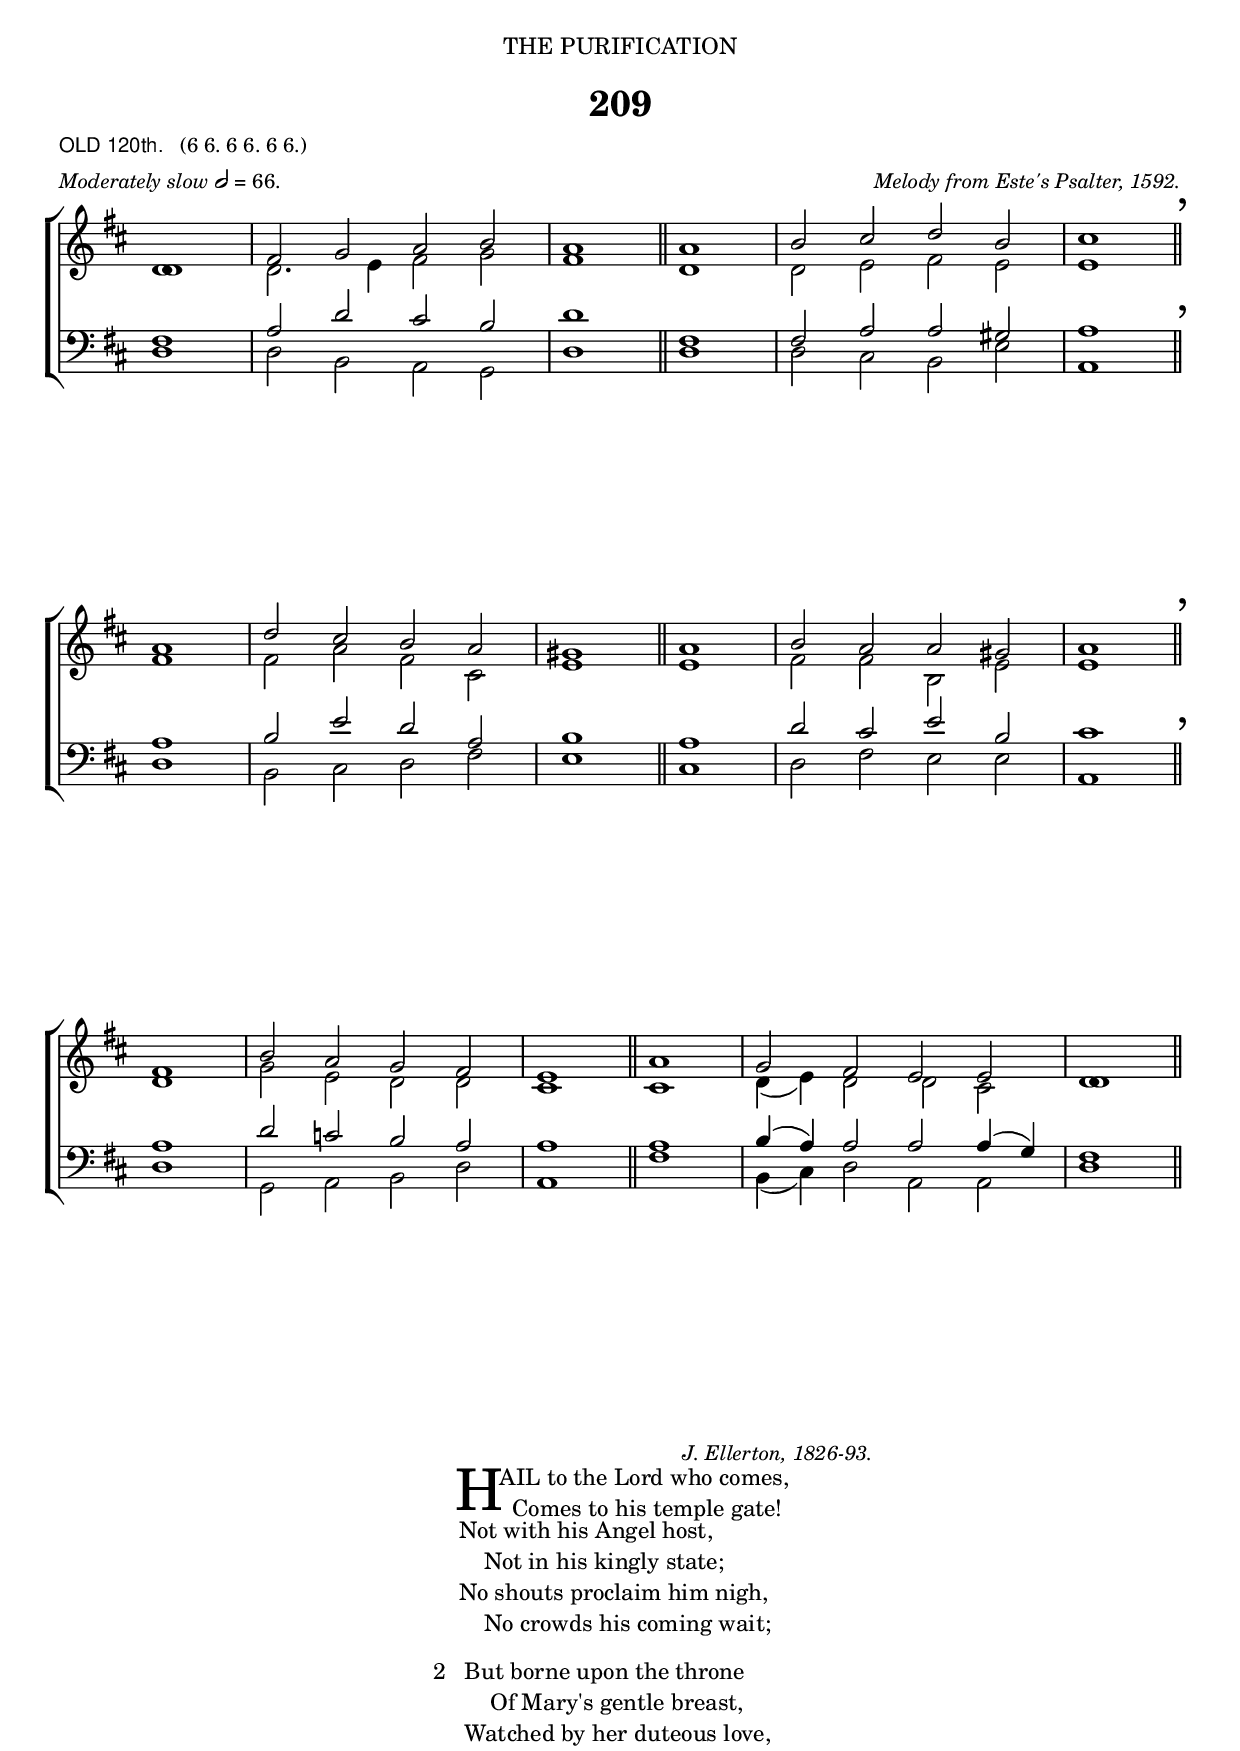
%%% 328.png
%%% Hymn 209. Old 120th Hail to the Lord who comes
%%% Rev 1.


\version "2.10"

\header {
	dedication = \markup { \center-align { "THE PURIFICATION" \hspace #0.1 }}
	title = "209"
	poet = \markup { \small { \sans "OLD 120th." \hspace #1 \roman  "(6 6. 6 6. 6 6.)" } }
	meter =  \markup { \small { \italic "Moderately slow" \general-align #Y #DOWN \note #"2" #0.5 = 66.} }
	arranger = \markup { \small \italic "Melody from Este's Psalter, 1592."}
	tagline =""
}


%%%%%%%%%%%%%%%%%%%%%%%%%%%%macros begin


%%generates the breathmarks
breathmark = { 
	\override Score.RehearsalMark #'break-visibility = #begin-of-line-invisible
	\override Score.RehearsalMark #'Y-offset = #'4.0
	\override Score.RehearsalMark #'X-offset = #'-0.5
	\mark \markup { \fontsize #4 "," }
	}

%%% merge. Macro to pull note slightly leftwards.  Used to produce those partially merged wholenotes 

merge = \once \override NoteColumn #'force-hshift = #-0.01		      

%%%%%%%%%%%%%%%%%%%%%%%%%%%macro end

global = {
\time 4/2
\key b \minor
\set Staff.midiInstrument = "church organ"
}


soprano = \relative c' {
  \partial 1 d1 | fis2 g2 a2 b2 | a1 \bar "||" a1 | b2 cis2 d2 b2 | cis1 \breathmark \bar "||" \break
  a1 | d2 cis2 b2 a2 | gis1 \bar "||" a1 | b2 a2 a2 gis2 | a1 \breathmark \bar "||" \break 
  fis1 | b2 a2 g2 fis2 | e1 \bar "||" a1 | g2 fis2 e2 e2 | d1 \bar "||" 
}


alto = \relative c' {
  \merge d1 | d2. e4 fis2 g2 | fis1 \bar "||" d1 | d2 e2 fis2 e2 | e1 \bar "||" 
  fis1 | fis2 a2 fis2 cis2 | e1 \bar "||" e1 | fis2 fis2 b,2 e2 | e1 \bar "||" 
  d1 | g2 e2 d2 d2 | cis1 \bar "||" cis1 | d4 ( e4 -) d2 d2 cis2 | \merge d1 \bar "||" 
}


tenor = \relative c {
  \clef bass fis1 | a2 d2 cis2 b2 | d1 \bar "||" fis,1 | fis2 a2 a2 gis2 | a1 \bar "||" 
  a1 | b2 e2 d2 a2 | b1 \bar "||" a1 | d2 cis2 e2 b2 | cis1 \bar "||" 
  a1 | d2 c2 b2 a2 | a1 \bar "||" a1 | b4 ( a4) a2 a2 a4 ( g4) | fis1 \bar "||" 
}


bass = \relative c { 
  \clef bass  d1 | d2 b2 a2 g2 | d'1 \bar "||" d1 | d2 cis2 b2 e2 | a,1 \bar "||" 
  d1 | b2 cis2 d2 fis2 | e1 \bar "||" cis1 |d2 fis2 e2 e2 | a,1 \bar "||" 
  d1 | g,2 a2 b2 d2 | a1 \bar "||" fis'1 | b,4 ( cis4) d2 a2 a2 | d1 \bar "||" 
}


#(ly:set-option 'point-and-click #f)


\paper {
  #(set-paper-size "a4")
%  annotate-spacing = ##t
  print-page-number = ##f
  ragged-last-bottom = ##t
  ragged-bottom = ##f
}


\book{

%%% Score block	

\score{
\new ChoirStaff
<<
	\context Staff = upper <<
	\context Voice = sopranos { \voiceOne \global \soprano }
	\context Voice = altos { \voiceTwo \global \alto }
							>>
		\context Staff = lower <<
		\context Voice = tenors { \voiceOne \global \tenor }
		\context Voice = basses { \voiceTwo \global \bass}
								>>
>>

\layout {
	indent=0
	\context { \Score \remove "Bar_number_engraver" }
	\context { \Staff \remove "Time_signature_engraver" }
	\context { \Score \remove "Mark_engraver" }
	\context { \Staff \consists "Mark_engraver" }
	}
%%midi
\midi { \context { \Score tempoWholesPerMinute = #(ly:make-moment 66 2)}}%% midi score bracket

}%%score


%%% Lyric attributions and titles

\markup { \hspace #60 \small \italic "J. Ellerton, 1826-93."}  


%%% lyrics

\markup { \hspace #36 %%add space as necc. to center the column
          \column { %% super column of everything
	              \column { %%stanza 1 is a column of 2 lines  
	                  \line { \hspace #2.2 \column { \lower #2.4 \fontsize #8 "H" }   %%Drop Cap goes here
				  \hspace #-1.0    %% adjust this if other letters are too far from Drop Cap
				  \column  { \raise #0.0 "AIL to the Lord who comes,"
			                               "  Comes to his temple gate!" } }          
	                  \line {  \hspace #2.5  %%adjust hspace until this line left edge is flush with Drop Cap
				   \lower  #1.56  %%adjust this until the line spacing looks right
				   \column {   
					   "Not with his Angel host,"
					   "    Not in his kingly state;"
					   "No shouts proclaim him nigh,"
					   "    No crowds his coming wait;"
					   "           " %%% adds vertical spacing between verses
			  		}}
		      } %%% end verse 1		
		      
		                 		\line { "2  "
			   \column {	     
				   "But borne upon the throne"
				   "    Of Mary's gentle breast,"
				   "Watched by her duteous love,"
				   "    In her fond arms at rest;"
				   "Thus to his Father's house"
				   "    He comes, the heavenly Guest."
				   "           " %%% adds vertical spacing between verses
			}}
	  } %%% end supercolumn
} %%% end markup	  
       
       
%%fake score block to occupy space and force a pagebreak.  Can't think of a better way of doing this.
\score{
	{s4 }
\header { breakbefore = ##f piece = ##f opus = ##f tagline = ##f }
\layout{	
	\context { \Staff
		\remove Time_signature_engraver
		\remove Key_engraver
		\remove Clef_engraver
		\remove Staff_symbol_engraver
}}}

%%% Second page
%%% continuation of  lyrics

\markup { \hspace #36   %%add space as necc. to center the column  
		\column { 
			\hspace #1  % adds vertical spacing between verses  

           		\line { "3  "
			   \column {	     
				   "There Joseph at her side"
				   "    In reverent wonder stands;"
				   "And, filled with holy joy,"
				   "    Old Simeon in his hands"
				   "Takes up the promised Child,"
				   "    The glory of all lands."
				   "           " %%% adds vertical spacing between verses
			}}
           		
			\line { \hspace #-9.7 \italic "Unison. " "4  "
			   \column {	     
				   "Hail to the great First-born"
				   "Whose ransom-price they pay!"
				   "    The Son before all worlds,"
				   "The Child of man to-day,"
				   "    That he might ransom us"
				   "Who still in bondage lay."
				   "           " %%% adds vertical spacing between verses
			}}			
  
           		\line { "5. "
			   \column {	     
				   "O Light of all the earth,"
				   "Thy children wait for thee!"
				   "    Come to thy temples here,"
				   "That we, from sin set free,"
				   "    Before thy Father's face"
				   "May all presented be!"
			}}
	  }
} %%% lyric markup bracket


%%% Amen score block
\score{
  \new ChoirStaff
   <<
        \context Staff = upper \with { fontSize = #-3  \override StaffSymbol #'staff-space = #(magstep -2) }  
	                      << 
	\context Voice = "sopranos" { \relative c' { \clef treble \global \voiceOne d1 d1 \bar "||" }}
	\context Voice = "altos"    { \relative c' {  \clef treble \global \voiceTwo b1 a1 \bar "||" }}
	                      >>
			      
	\context Lyrics \lyricsto "altos" { \override LyricText #'font-size = #-1 A -- men. }
	
	\context Staff = lower \with { fontSize = #-3  \override StaffSymbol #'staff-space = #(magstep -2) }  
	                       <<
	\context Voice = "tenors" { \relative c { \clef bass \global \voiceThree g'1 fis1 \bar "||" }}
	\context Voice = "basses" { \relative c { \clef bass \global \voiceFour  g1 d'1 \bar "||" }}
			        >> 
  >>			      
\header { breakbefore = ##f piece = " " opus = " " }
\layout { 
	\context { \Score timing = ##f }
	ragged-right = ##t
	indent = 15\cm
	\context { \Staff \remove Time_signature_engraver }

       }

\midi { \context { \Score tempoWholesPerMinute = #(ly:make-moment 66 2) }}  %%Amen midi       
       
}  


} %% book bracket
